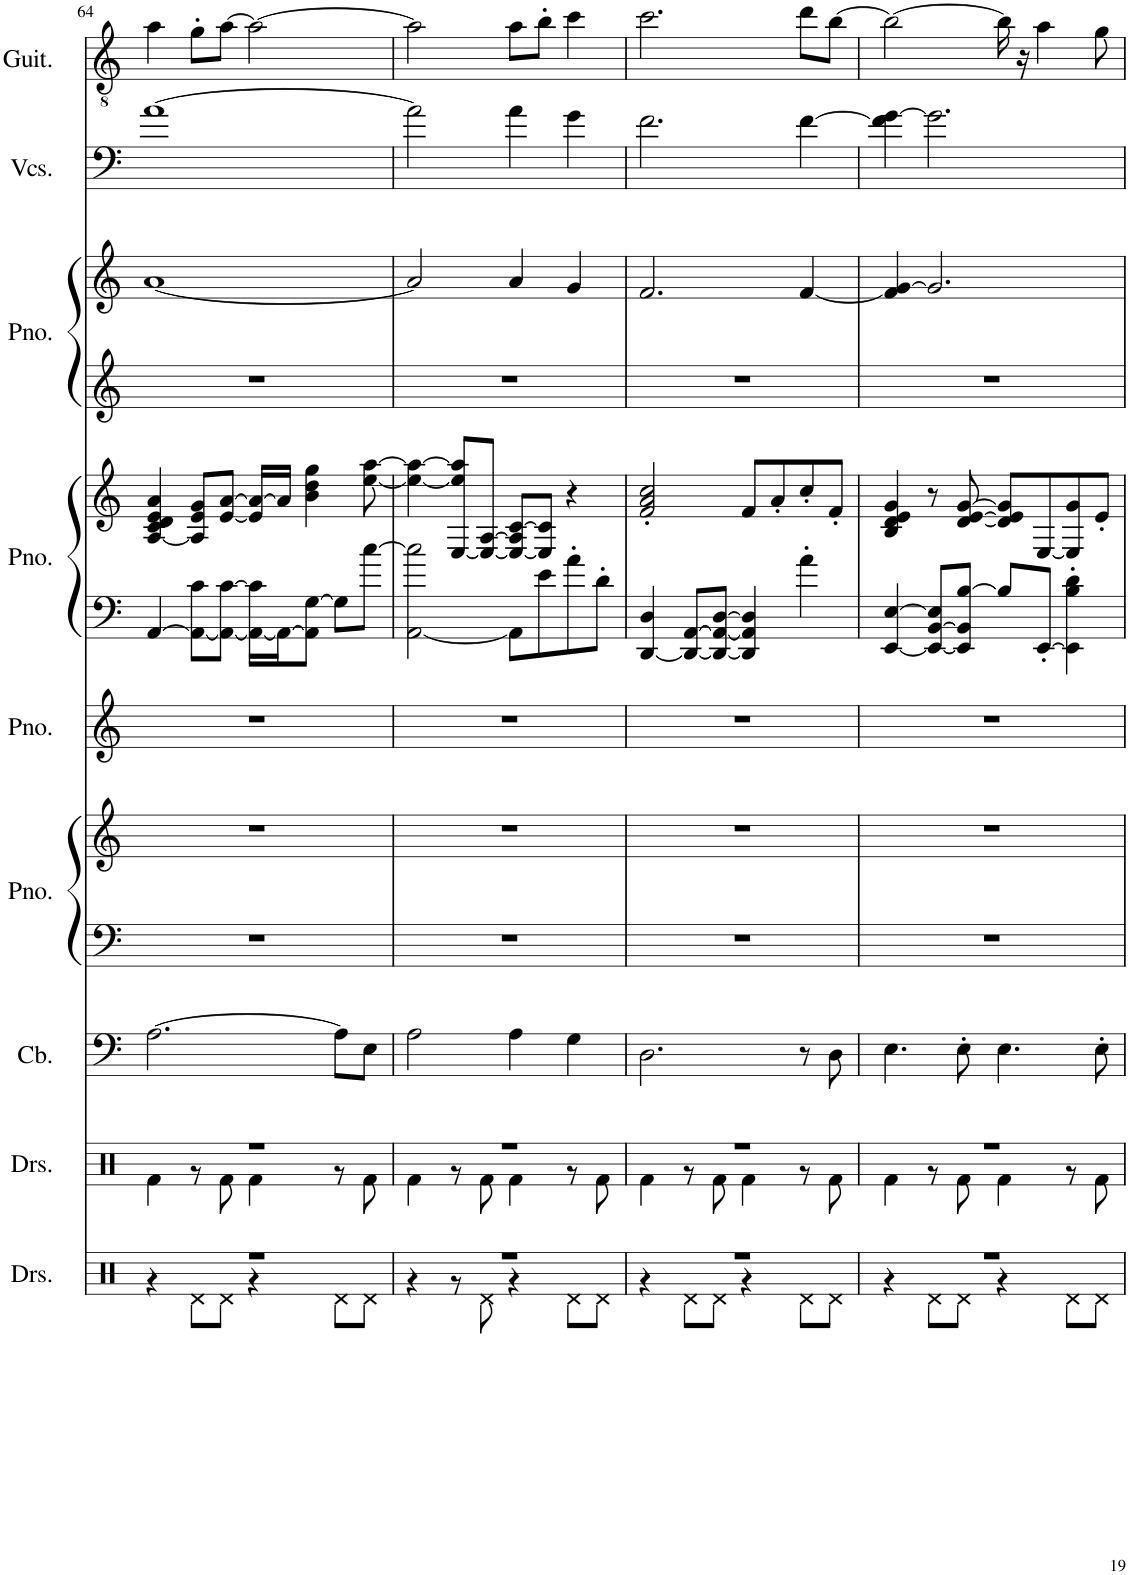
**kern	**kern	**kern	**kern	**kern	**kern	**kern	**kern	**kern	**kern	**kern	**kern
*part9	*part8	*part7	*part6	*part6	*part5	*part4	*part4	*part3	*part3	*part2	*part1
*staff12	*staff11	*staff10	*staff9	*staff8	*staff7	*staff6	*staff5	*staff4	*staff3	*staff2	*staff1
*I"Drumset	*I"Drumset	*I"Contrabass	*I"Piano	*	*I"Piano	*I"Piano	*	*I"Piano	*	*I"Violoncellos	*I"Classical Guitar
*I'Drs.	*I'Drs.	*I'Cb.	*I'Pno.	*	*I'Pno.	*I'Pno.	*	*I'Pno.	*	*I'Vcs.	*I'Guit.
!!LO:PB:g=z
*clefX	*clefX	*clefF4	*clefF4	*clefG2	*clefG2	*clefF4	*clefG2	*clefG2	*clefG2	*clefF4	*clefGv2
*	*	*Trd7c12	*	*	*	*	*	*	*	*	*
*k[]	*k[]	*k[]	*k[]	*k[]	*k[]	*k[]	*k[]	*k[]	*k[]	*k[]	*k[]
*M4/4	*M4/4	*M4/4	*M4/4	*M4/4	*M4/4	*M4/4	*M4/4	*M4/4	*M4/4	*M4/4	*M4/4
=64	=64	=64	=64	=64	=64	=64	=64	=64	=64	=64	=64
*^	*^	*	*	*	*	*	*	*	*	*	*
1r	4r	1r	4Rf\	[2.A\	1r	1r	1r	[4AA/	[4A/ 4c/ 4d/ 4e/ 4a/	1r	[1a	[1a	4a\
.	8Rd\L	.	8r	.	.	.	.	8AA\_ 8c\L	8A/] 8e/ 8g/L	.	.	.	8g'\L
.	8Rd\J	.	8Rf\	.	.	.	.	8AA\_ [8c\J	[8e/ [8a/J	.	.	.	[8a\J
.	4r	.	4Rf\	.	.	.	.	16AA\_ 16c\]LL	16e/] 16a/_LL	.	.	.	2a\_
.	.	.	.	.	.	.	.	16AA\J_	16a/JJ]	.	.	.	.
.	.	.	.	.	.	.	.	8AA\] [8G\J	4b\ 4dd\ 4gg\	.	.	.	.
.	8Rd\L	.	8r	8A\L]	.	.	.	8G\L]	.	.	.	.	.
.	8Rd\J	.	8Rf\	8E\J	.	.	.	[8cc\J	[8ee\ [8aa\	.	.	.	.
=65	=65	=65	=65	=65	=65	=65	=65	=65	=65	=65	=65	=65	=65
1r	4r	1r	4Rf\	2A\	1r	1r	1r	[2AA\ 2cc\]	4ee\_ 4aa\_	1r	2a/]	2a\]	2a\]
.	8r	.	8r	.	.	.	.	.	[8E/ 8ee/] 8aa/]L	.	.	.	.
.	8Rd\	.	8Rf\	.	.	.	.	.	8E/_ [8A/J	.	.	.	.
.	4r	.	4Rf\	4A\	.	.	.	8AA\L]	8E/_ 8A/] [8c/L	.	4a/	4a\	8a\L
.	.	.	.	.	.	.	.	8e\	8E/] 8c/]J	.	.	.	8b'\J
.	8Rd\L	.	8r	4G\	.	.	.	8a'\	4r	.	4g/	4g\	4cc\
.	8Rd\J	.	8Rf\	.	.	.	.	8d'\J	.	.	.	.	.
=66	=66	=66	=66	=66	=66	=66	=66	=66	=66	=66	=66	=66	=66
1r	4r	1r	4Rf\	2.D\	1r	1r	1r	[4DD/ 4D/	2f/' 2a/' 2cc/'	1r	2.f/	2.f\	2.cc\
.	8Rd\L	.	8r	.	.	.	.	8DD/_ [8AA/L	.	.	.	.	.
.	8Rd\J	.	8Rf\	.	.	.	.	8DD/_ 8AA/_ [8D/J	.	.	.	.	.
.	4r	.	4Rf\	.	.	.	.	4DD/] 4AA/] 4D/]	8f/L	.	.	.	.
.	.	.	.	.	.	.	.	.	8a'/	.	.	.	.
.	8Rd\L	.	8r	8r	.	.	.	4a'\	8cc'/	.	[4f/	[4f\	8dd\L
.	8Rd\J	.	8Rf\	8D\	.	.	.	.	8f'/J	.	.	.	[8b\J
=67	=67	=67	=67	=67	=67	=67	=67	=67	=67	=67	=67	=67	=67
1r	4r	1r	4Rf\	4.E\	1r	1r	1r	[4EE/ [4E/	4B/ 4d/ 4e/ 4g/	1r	4f/] [4g/	4f\] [4g\	2b\_
.	8Rd\L	.	8r	.	.	.	.	8EE/_ [8BB/ 8E/]L	8r	.	2.g/]	2.g\]	.
.	8Rd\J	.	8Rf\	8E'\	.	.	.	8EE/] 8BB/] [8B/J	[8d/ [8e/ [8g/	.	.	.	.
.	4r	.	4Rf\	4.E\	.	.	.	8B/L]	8d/] 8e/] 8g/]L	.	.	.	16b\]
.	.	.	.	.	.	.	.	.	.	.	.	.	16r
.	.	.	.	.	.	.	.	[8EE'/J	[8E/	.	.	.	4a\
.	8Rd\L	.	8r	.	.	.	.	4EE\]' 4B\' 4d\'	8E/] 8g/	.	.	.	.
.	8Rd\J	.	8Rf\	8E'\	.	.	.	.	8e'/J	.	.	.	8g\
*v	*v	*	*	*	*	*	*	*	*	*	*	*	*
*	*v	*v	*	*	*	*	*	*	*	*	*	*
=	=	=	=	=	=	=	=	=	=	=	=
*-	*-	*-	*-	*-	*-	*-	*-	*-	*-	*-	*-
